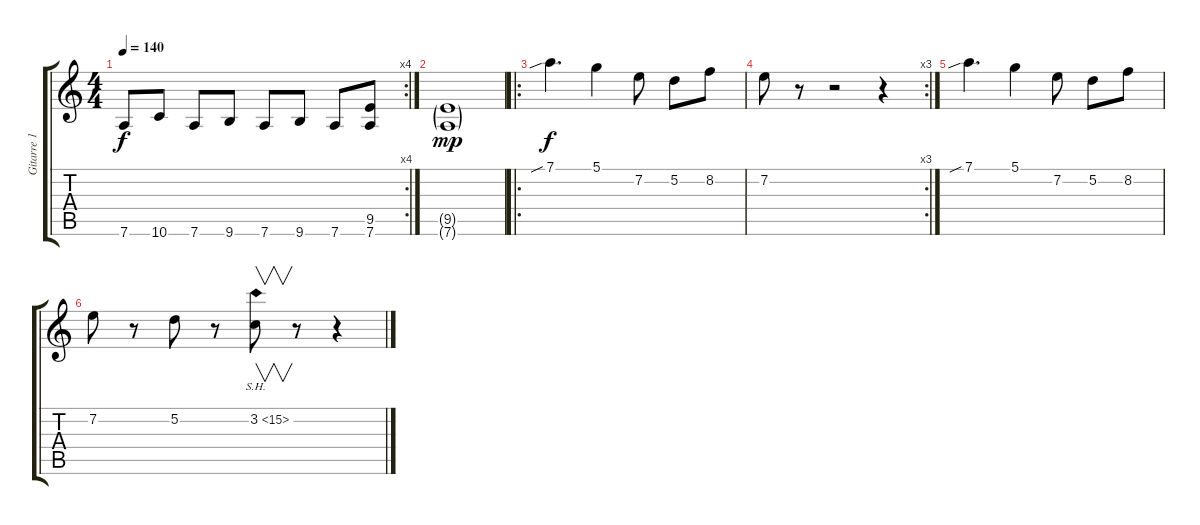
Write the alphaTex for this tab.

\track ("Gitarre 1" "Gitarre 1") {instrument overdrivenguitar}
\staff {score tabs}
\tuning (D4 A3 F3 C3 G2 D2) {hide}
\rc 4
\ts (4 4)
\tempo 140
\clef g2
\ks c
7.6.8{dy f} 10.6.8 7.6.8 9.6.8 7.6.8 9.6.8 7.6.8 (9.5 7.6).8 |
(9.5{g} 7.6{g}).1{dy mp} |
\ro
7.1{sib}.4{d dy f} 5.1.4 7.2.8 5.2.8 8.2.8 |
\rc 3
7.2.8 r.8 r.2 r.4 |
7.1{sib}.4{d} 5.1.4 7.2.8 5.2.8 8.2.8 |
7.2.8 r.8 5.2.8 r.8 3.2{sh 12}.8{v} r.8 r.4
